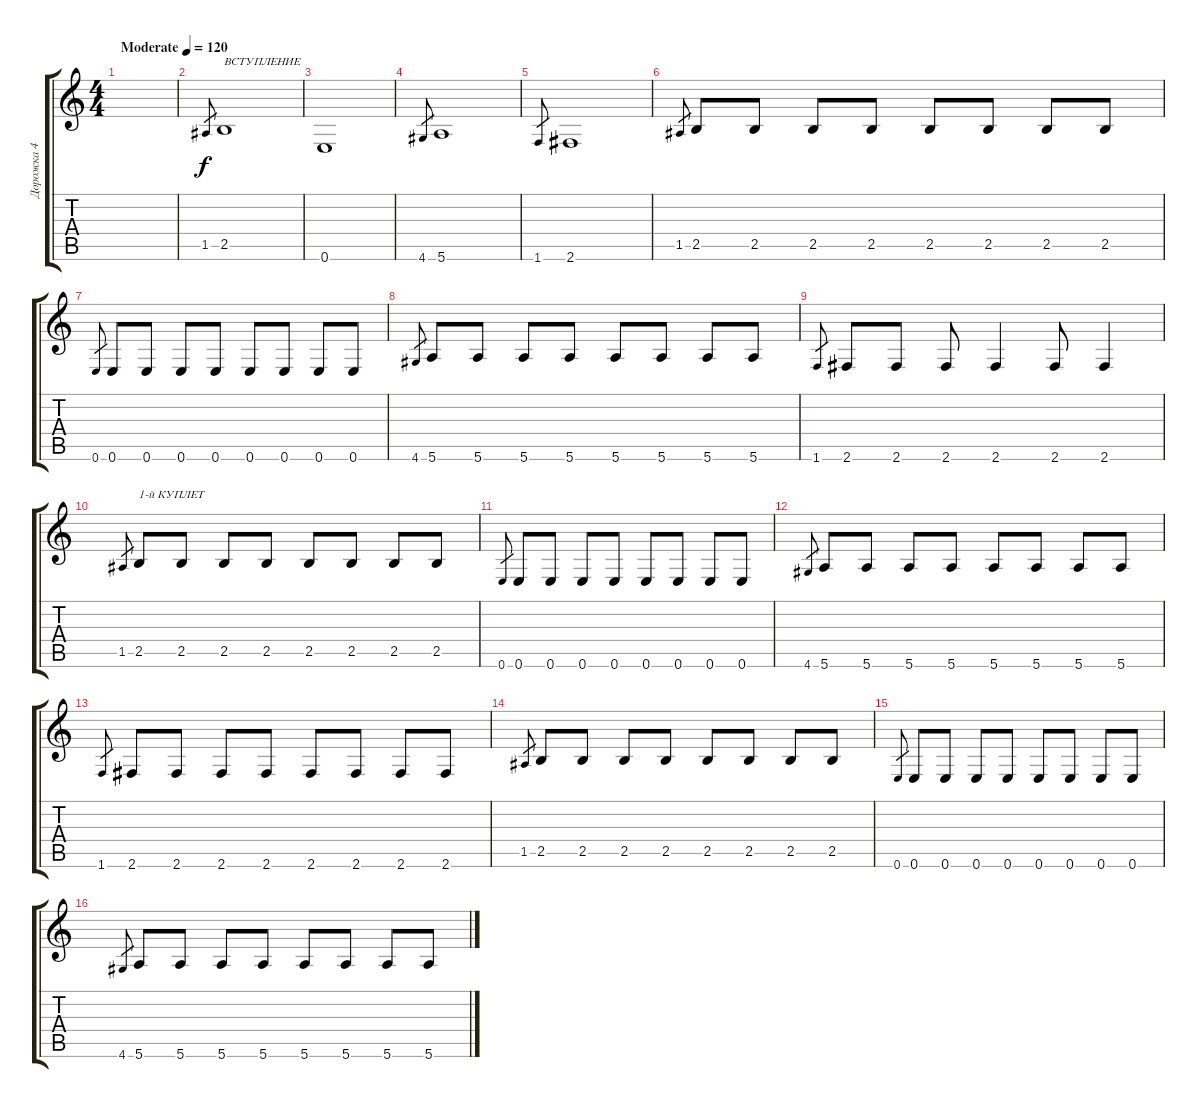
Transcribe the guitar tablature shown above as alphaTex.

\track ("Дорожка 4" "Дорожка 4") {instrument electricbassfinger}
\staff {score tabs}
\tuning (E4 B3 G3 D3 A2 E2) {hide}
\ts (4 4)
\tempo (120 "Moderate")
\clef g2
\ks c
|
1.5.8{gr} 2.5.1{txt "ВСТУПЛЕНИЕ"} |
0.6.1 |
4.6.8{gr} 5.6.1 |
1.6.8{gr} 2.6.1 |
1.5.8{gr} 2.5.8 2.5.8 2.5.8 2.5.8 2.5.8 2.5.8 2.5.8 2.5.8 |
0.6.8{gr} 0.6.8 0.6.8 0.6.8 0.6.8 0.6.8 0.6.8 0.6.8 0.6.8 |
4.6.8{gr} 5.6.8 5.6.8 5.6.8 5.6.8 5.6.8 5.6.8 5.6.8 5.6.8 |
1.6.8{gr} 2.6.8 2.6.8 2.6.8 2.6.4 2.6.8 2.6.4 |
1.5.8{gr} 2.5.8{txt "1-й КУПЛЕТ"} 2.5.8 2.5.8 2.5.8 2.5.8 2.5.8 2.5.8 2.5.8 |
0.6.8{gr} 0.6.8 0.6.8 0.6.8 0.6.8 0.6.8 0.6.8 0.6.8 0.6.8 |
4.6.8{gr} 5.6.8 5.6.8 5.6.8 5.6.8 5.6.8 5.6.8 5.6.8 5.6.8 |
1.6.8{gr} 2.6.8 2.6.8 2.6.8 2.6.8 2.6.8 2.6.8 2.6.8 2.6.8 |
1.5.8{gr} 2.5.8 2.5.8 2.5.8 2.5.8 2.5.8 2.5.8 2.5.8 2.5.8 |
0.6.8{gr} 0.6.8 0.6.8 0.6.8 0.6.8 0.6.8 0.6.8 0.6.8 0.6.8 |
4.6.8{gr} 5.6.8 5.6.8 5.6.8 5.6.8 5.6.8 5.6.8 5.6.8 5.6.8
